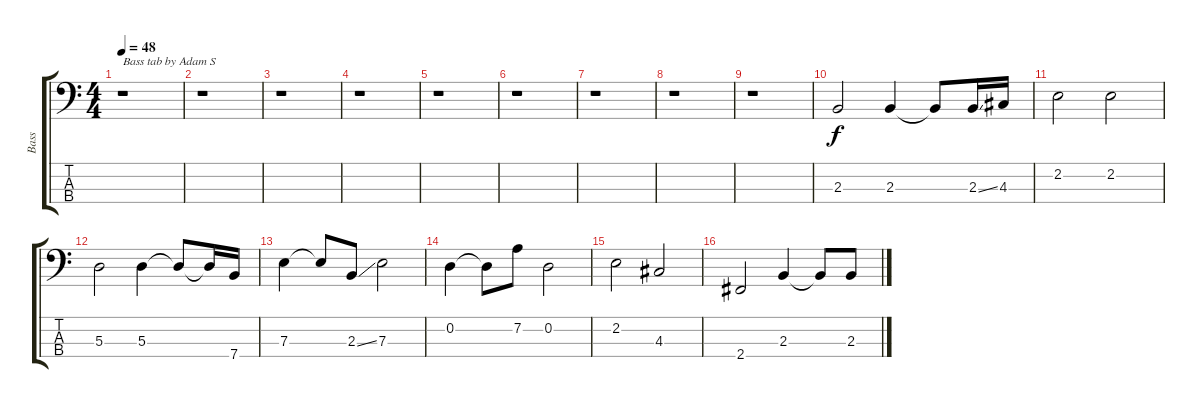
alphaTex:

\track ("Bass" "Bass") {instrument acousticbass}
\staff {score tabs}
\tuning (G2 D2 A1 E1) {hide}
\ts (4 4)
\tempo 48
\clef f4
\ks c
r.1{txt "Bass tab by Adam S" dy f instrument acousticbass} |
r.1 |
r.1 |
r.1 |
r.1 |
r.1 |
r.1 |
r.1 |
r.1 |
2.3.2 2.3.4 2.3{t}.8 2.3{ss}.16 4.3.16 |
2.2.2 2.2.2 |
5.3.2 5.3.4 5.3{t}.8 5.3{t}.16 7.4.16 |
7.3.4 7.3{t}.8 2.3{ss}.8 7.3.2 |
0.2.4 0.2{t}.8 7.2.8 0.2.2 |
2.2.2 4.3.2 |
2.4.2 2.3.4 2.3{t}.8 2.3{ss}.8
